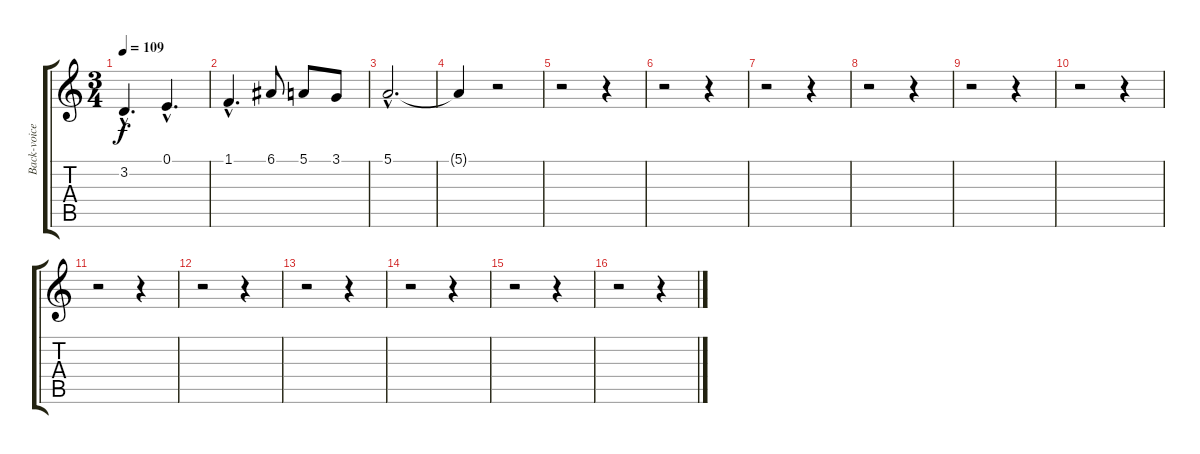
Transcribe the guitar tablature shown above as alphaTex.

\track ("Back-voice" "Back-voice") {instrument fx5brightness}
\staff {score tabs}
\tuning (E4 B3 G3 D3 A2 E2) {hide}
\ts (3 4)
\tempo 109
\clef g2
\ks c
3.2{hac}.4{d dy f} 0.1{hac}.4{d} |
1.1{hac}.4{d} 6.1.8 5.1.8 3.1.8 |
5.1{hac}.2{d} |
5.1{t}.4 r.2 |
r.2 r.4 |
r.2 r.4 |
r.2 r.4 |
r.2 r.4 |
r.2 r.4 |
r.2 r.4 |
r.2 r.4 |
r.2 r.4 |
r.2 r.4 |
r.2 r.4 |
r.2 r.4 |
r.2 r.4
